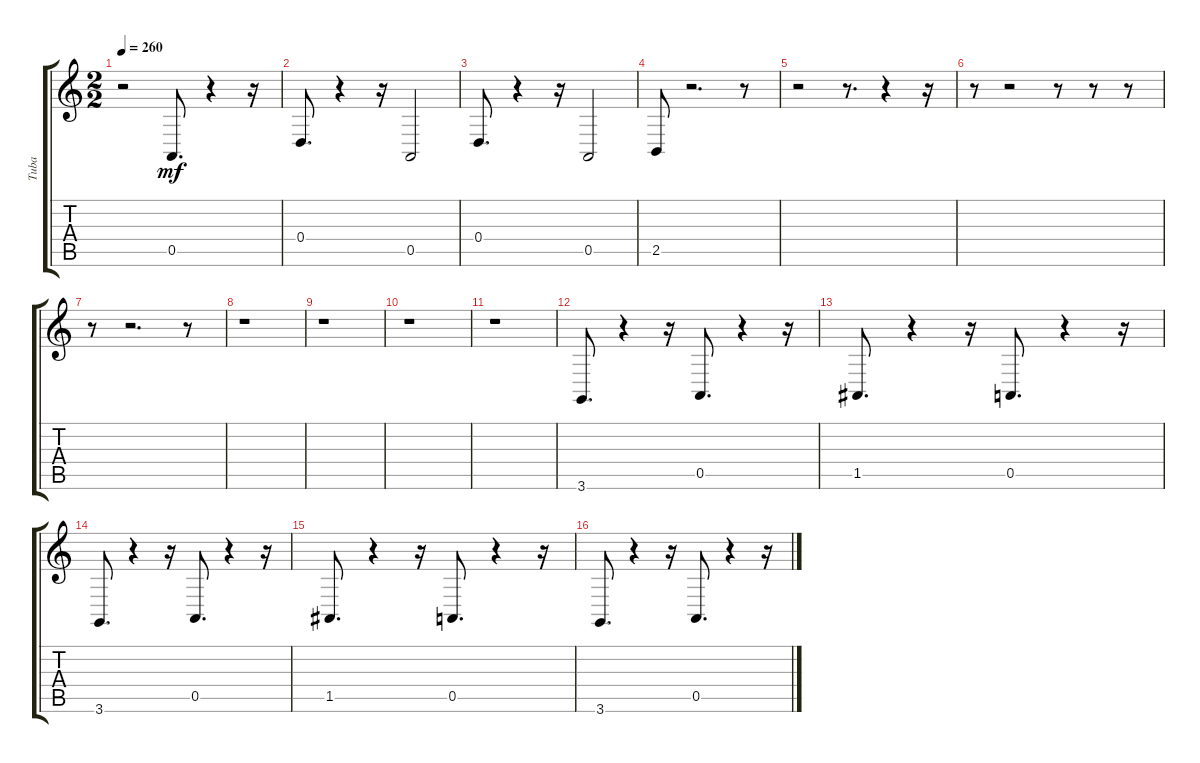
\track ("Tuba" "Tuba") {instrument tuba}
\staff {score tabs}
\tuning (E4 B3 G3 D3 A2 E2) {hide}
\ts (2 2)
\tempo 260
\clef g2
\ks c
r.2{dy mp} 0.5.8{d dy mf} r.4 r.16 |
0.4.8{d} r.4 r.16 0.5.2 |
0.4.8{d} r.4 r.16 0.5.2 |
2.5.8 r.2{d} r.8 |
r.2 r.8{d} r.4 r.16 |
r.8 r.2 r.8 r.8 r.8 |
r.8 r.2{d} r.8 |
r.1 |
r.1 |
r.1 |
r.1 |
3.6.8{d} r.4 r.16 0.5.8{d} r.4 r.16 |
1.5.8{d} r.4 r.16 0.5.8{d} r.4 r.16 |
3.6.8{d} r.4 r.16 0.5.8{d} r.4 r.16 |
1.5.8{d} r.4 r.16 0.5.8{d} r.4 r.16 |
3.6.8{d} r.4 r.16 0.5.8{d} r.4 r.16
